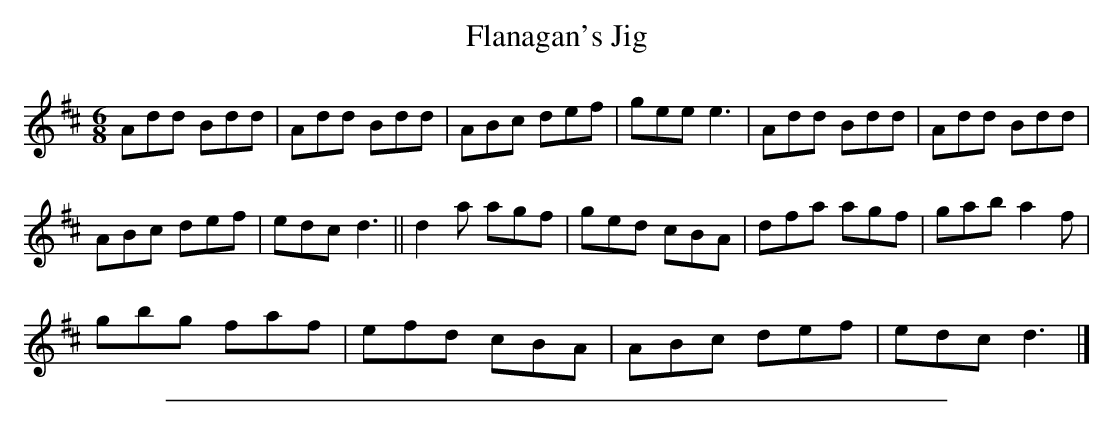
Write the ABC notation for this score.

X:1
T: Flanagan's Jig
M:6/8
L:1/8
K:D
Add Bdd | Add Bdd | ABc def | gee e3 | Add Bdd | Add Bdd |
ABc def | edc d3 || d2 a agf | ged cBA | dfa agf | gab a2 f |
gbg faf | efd cBA | ABc def | edc d3 |]
